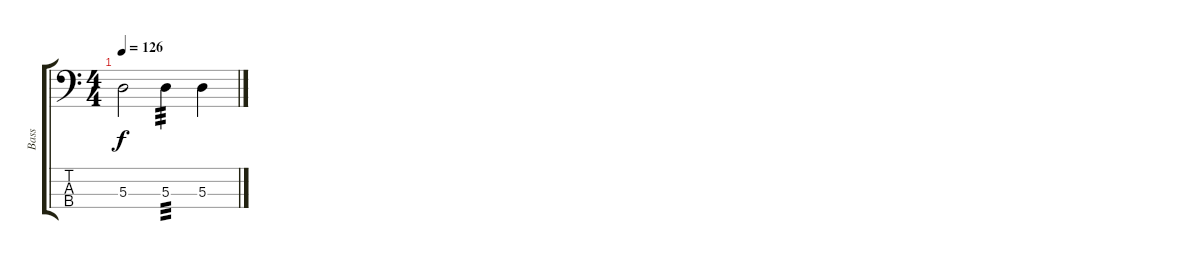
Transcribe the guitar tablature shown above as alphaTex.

\track ("Bass" "Bass") {instrument electricbassfinger}
\staff {score tabs}
\tuning (G2 D2 A1 E1) {hide}
\ts (4 4)
\tempo 126
\clef f4
\ks c
5.3.2{dy f} 5.3.4{tp 3} 5.3.4
